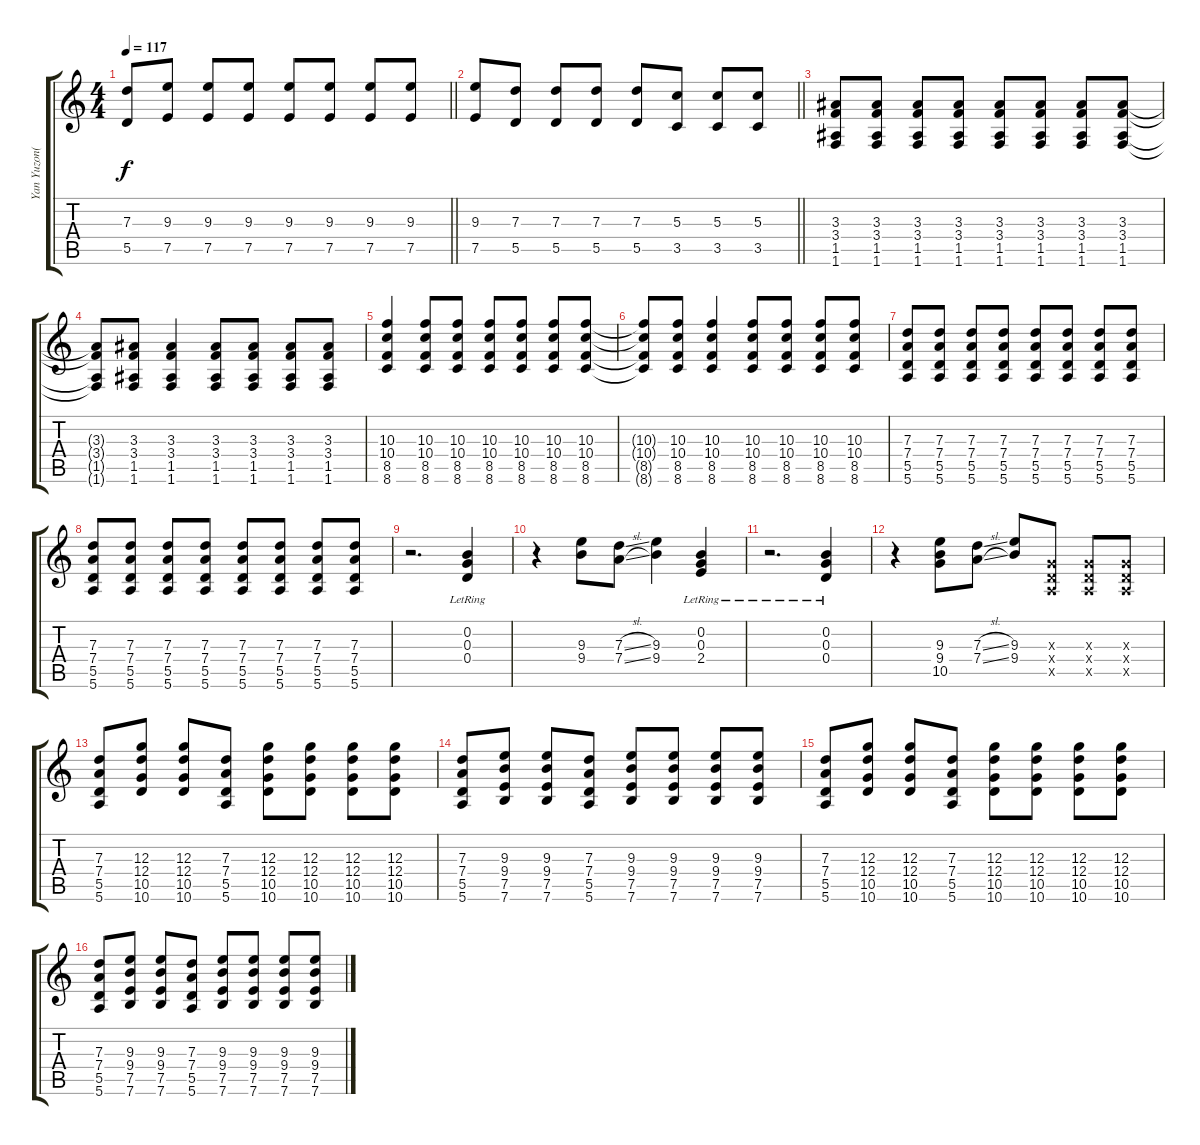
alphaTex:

\track ("Yan Yuzon(Lead)" "Yan Yuzon(") {instrument overdrivenguitar}
\staff {score tabs}
\tuning (E4 B3 G3 D3 A2 E2) {hide}
\ts (4 4)
\tempo 117
\clef g2
\barLineRight lightlight
\ks c
(7.3 5.5).8{dy f} (9.3 7.5).8 (9.3 7.5).8 (9.3 7.5).8 (9.3 7.5).8 (9.3 7.5).8 (9.3 7.5).8 (9.3 7.5).8 |
\barLineRight lightlight
(9.3 7.5).8 (7.3 5.5).8 (7.3 5.5).8 (7.3 5.5).8 (7.3 5.5).8 (5.3 3.5).8 (5.3 3.5).8 (5.3 3.5).8 |
(3.3 3.4 1.5 1.6).8{volume 12 instrument distortionguitar} (3.3 3.4 1.5 1.6).8 (3.3 3.4 1.5 1.6).8 (3.3 3.4 1.5 1.6).8 (3.3 3.4 1.5 1.6).8 (3.3 3.4 1.5 1.6).8 (3.3 3.4 1.5 1.6).8 (3.3 3.4 1.5 1.6).8 |
(3.3{t} 3.4{t} 1.5{t} 1.6{t}).8 (3.3 3.4 1.5 1.6).8 (3.3 3.4 1.5 1.6).4 (3.3 3.4 1.5 1.6).8 (3.3 3.4 1.5 1.6).8 (3.3 3.4 1.5 1.6).8 (3.3 3.4 1.5 1.6).8 |
(10.3 10.4 8.5 8.6).4 (10.3 10.4 8.5 8.6).8 (10.3 10.4 8.5 8.6).8 (10.3 10.4 8.5 8.6).8 (10.3 10.4 8.5 8.6).8 (10.3 10.4 8.5 8.6).8 (10.3 10.4 8.5 8.6).8 |
(10.3{t} 10.4{t} 8.5{t} 8.6{t}).8 (10.3 10.4 8.5 8.6).8 (10.3 10.4 8.5 8.6).4 (10.3 10.4 8.5 8.6).8 (10.3 10.4 8.5 8.6).8 (10.3 10.4 8.5 8.6).8 (10.3 10.4 8.5 8.6).8 |
(7.3 7.4 5.5 5.6).8 (7.3 7.4 5.5 5.6).8 (7.3 7.4 5.5 5.6).8 (7.3 7.4 5.5 5.6).8 (7.3 7.4 5.5 5.6).8 (7.3 7.4 5.5 5.6).8 (7.3 7.4 5.5 5.6).8 (7.3 7.4 5.5 5.6).8 |
(7.3 7.4 5.5 5.6).8 (7.3 7.4 5.5 5.6).8 (7.3 7.4 5.5 5.6).8 (7.3 7.4 5.5 5.6).8 (7.3 7.4 5.5 5.6).8 (7.3 7.4 5.5 5.6).8 (7.3 7.4 5.5 5.6).8 (7.3 7.4 5.5 5.6).8 |
r.2{d} (0.2{lr} 0.3{lr} 0.4{lr}).4{volume 16 instrument electricguitarclean} |
r.4 (9.3 9.4).8 (7.3{sl} 7.4{sl}).8 (9.3 9.4).4 (0.2 0.3{lr} 2.4).4 |
r.2{d} (0.2{lr} 0.3{lr} 0.4{lr}).4 |
r.4 (9.3 9.4 10.5).8 (7.3{sl} 7.4{sl}).8 (9.3 9.4).8 (0.3{x} 0.4{x} 0.5{x}).8{volume 16 instrument distortionguitar} (0.3{x} 0.4{x} 0.5{x}).8 (0.3{x} 0.4{x} 0.5{x}).8 |
(7.3 7.4 5.5 5.6).8{volume 12 instrument distortionguitar} (12.3 12.4 10.5 10.6).8 (12.3 12.4 10.5 10.6).8 (7.3 7.4 5.5 5.6).8 (12.3 12.4 10.5 10.6).8 (12.3 12.4 10.5 10.6).8 (12.3 12.4 10.5 10.6).8 (12.3 12.4 10.5 10.6).8 |
(7.3 7.4 5.5 5.6).8 (9.3 9.4 7.5 7.6).8 (9.3 9.4 7.5 7.6).8 (7.3 7.4 5.5 5.6).8 (9.3 9.4 7.5 7.6).8 (9.3 9.4 7.5 7.6).8 (9.3 9.4 7.5 7.6).8 (9.3 9.4 7.5 7.6).8 |
(7.3 7.4 5.5 5.6).8 (12.3 12.4 10.5 10.6).8 (12.3 12.4 10.5 10.6).8 (7.3 7.4 5.5 5.6).8 (12.3 12.4 10.5 10.6).8 (12.3 12.4 10.5 10.6).8 (12.3 12.4 10.5 10.6).8 (12.3 12.4 10.5 10.6).8 |
(7.3 7.4 5.5 5.6).8 (9.3 9.4 7.5 7.6).8 (9.3 9.4 7.5 7.6).8 (7.3 7.4 5.5 5.6).8 (9.3 9.4 7.5 7.6).8 (9.3 9.4 7.5 7.6).8 (9.3 9.4 7.5 7.6).8 (9.3 9.4 7.5 7.6).8
